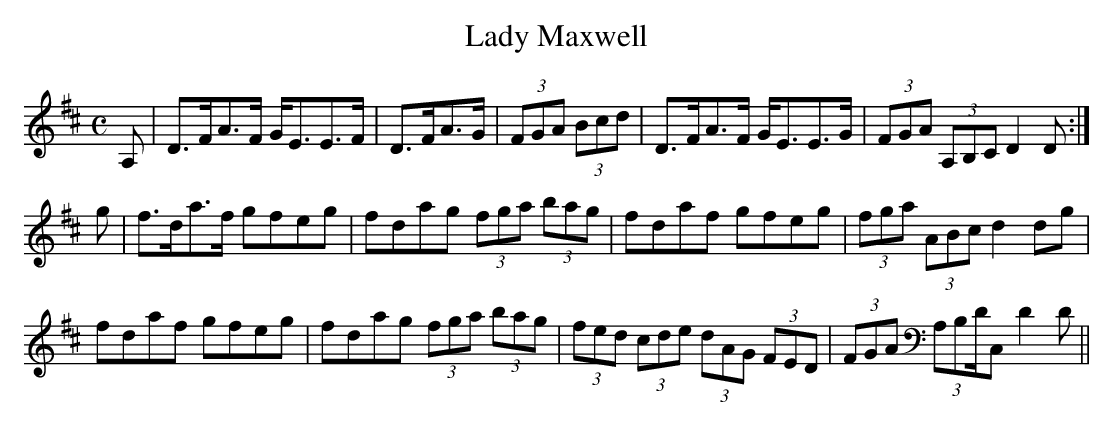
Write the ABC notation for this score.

X:1
T:Lady Maxwell
M:C
L:1/16
K:D
A,2|D3FA3F GE3E3F|D3FA3G|(3F2G2A2 (3B2c2d2|D3FA3F GE3E3G|(3F2G2A2 (3A,2B,2C2 D4 D2:|
g2|f3da3f g2f2e2g2|f2d2a2g2 (3f2g2a2 (3b2a2g2|f2d2a2f2 g2f2e2g2|(3f2g2a2 (3A2B2c2 d4 d2g2|
f2d2a2f2 g2f2e2g2|f2d2a2g2 (3f2g2a2 (3b2a2g2|(3f2e2d2 (3c2d2e2 (3d2A2G2 (3F2E2D2|(3F2G2A2 (3A,2B,2DC,2 D4D2||
